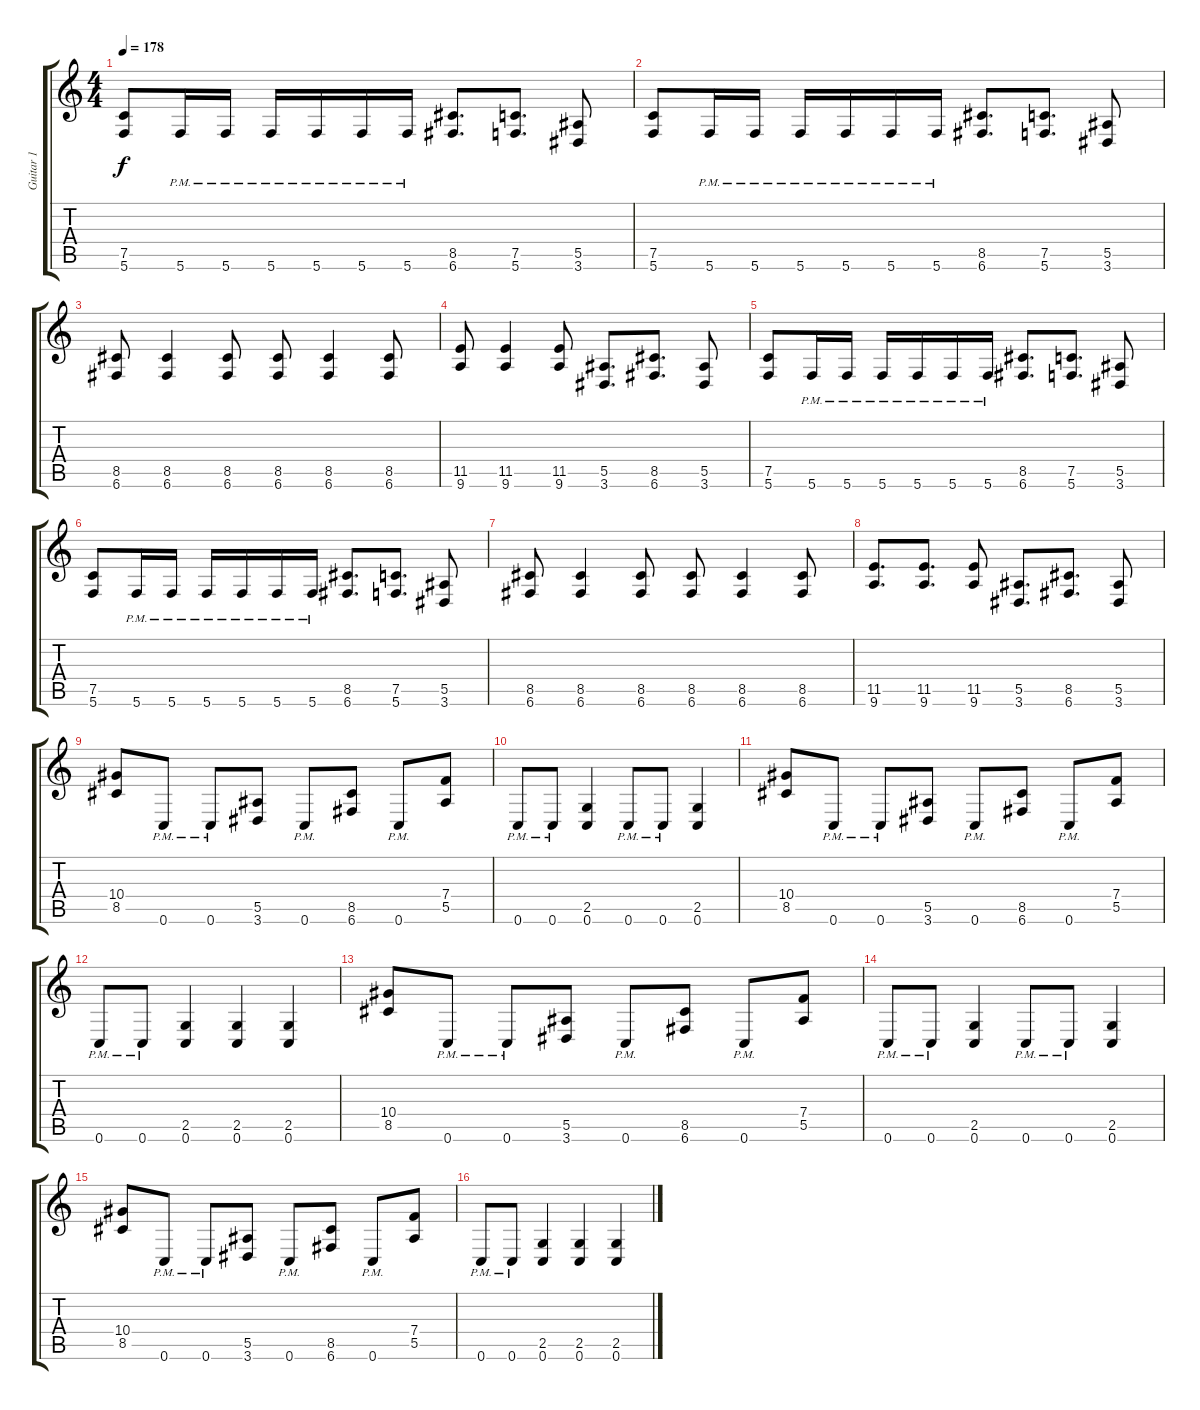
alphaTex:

\track ("Guitar 1" "Guitar 1") {instrument distortionguitar}
\staff {score tabs}
\tuning (C4 G3 Eb3 Bb2 F2 C2) {hide}
\ts (4 4)
\tempo 178
\clef g2
\ks c
(7.5 5.6).8{dy f} 5.6{pm}.16 5.6{pm}.16 5.6{pm}.16 5.6{pm}.16 5.6{pm}.16 5.6{pm}.16 (8.5 6.6).8{d} (7.5 5.6).8{d} (5.5 3.6).8 |
(7.5 5.6).8 5.6{pm}.16 5.6{pm}.16 5.6{pm}.16 5.6{pm}.16 5.6{pm}.16 5.6{pm}.16 (8.5 6.6).8{d} (7.5 5.6).8{d} (5.5 3.6).8 |
(8.5 6.6).8 (8.5 6.6).4 (8.5 6.6).8 (8.5 6.6).8 (8.5 6.6).4 (8.5 6.6).8 |
(11.5 9.6).8 (11.5 9.6).4 (11.5 9.6).8 (5.5 3.6).8{d} (8.5 6.6).8{d} (5.5 3.6).8 |
(7.5 5.6).8 5.6{pm}.16 5.6{pm}.16 5.6{pm}.16 5.6{pm}.16 5.6{pm}.16 5.6{pm}.16 (8.5 6.6).8{d} (7.5 5.6).8{d} (5.5 3.6).8 |
(7.5 5.6).8 5.6{pm}.16 5.6{pm}.16 5.6{pm}.16 5.6{pm}.16 5.6{pm}.16 5.6{pm}.16 (8.5 6.6).8{d} (7.5 5.6).8{d} (5.5 3.6).8 |
(8.5 6.6).8 (8.5 6.6).4 (8.5 6.6).8 (8.5 6.6).8 (8.5 6.6).4 (8.5 6.6).8 |
(11.5 9.6).8{d} (11.5 9.6).8{d} (11.5 9.6).8 (5.5 3.6).8{d} (8.5 6.6).8{d} (5.5 3.6).8 |
(10.4 8.5).8 0.6{pm}.8 0.6{pm}.8 (5.5 3.6).8 0.6{pm}.8 (8.5 6.6).8 0.6{pm}.8 (7.4 5.5).8 |
0.6{pm}.8 0.6{pm}.8 (2.5 0.6).4 0.6{pm}.8 0.6{pm}.8 (2.5 0.6).4 |
(10.4 8.5).8 0.6{pm}.8 0.6{pm}.8 (5.5 3.6).8 0.6{pm}.8 (8.5 6.6).8 0.6{pm}.8 (7.4 5.5).8 |
0.6{pm}.8 0.6{pm}.8 (2.5 0.6).4 (2.5 0.6).4 (2.5 0.6).4 |
(10.4 8.5).8 0.6{pm}.8 0.6{pm}.8 (5.5 3.6).8 0.6{pm}.8 (8.5 6.6).8 0.6{pm}.8 (7.4 5.5).8 |
0.6{pm}.8 0.6{pm}.8 (2.5 0.6).4 0.6{pm}.8 0.6{pm}.8 (2.5 0.6).4 |
(10.4 8.5).8 0.6{pm}.8 0.6{pm}.8 (5.5 3.6).8 0.6{pm}.8 (8.5 6.6).8 0.6{pm}.8 (7.4 5.5).8 |
0.6{pm}.8 0.6{pm}.8 (2.5 0.6).4 (2.5 0.6).4 (2.5 0.6).4
